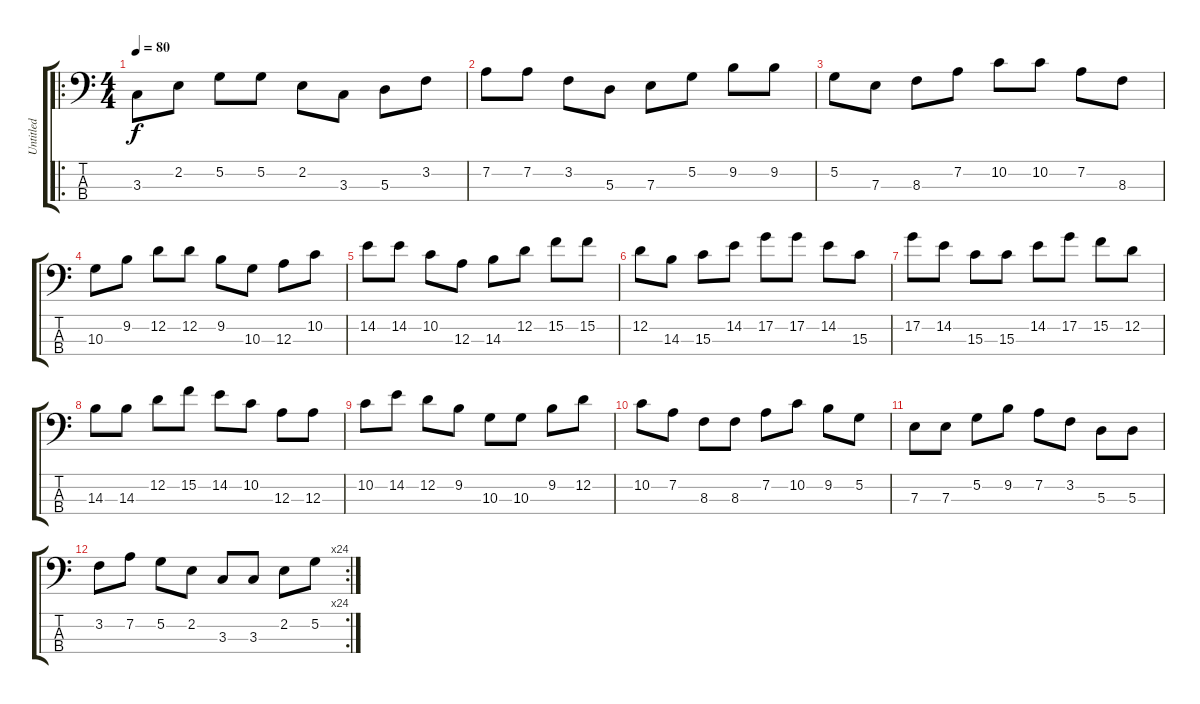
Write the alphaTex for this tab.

\track ("Untitled" "Untitled") {instrument electricbassfinger}
\staff {score tabs}
\tuning (G2 D2 A1 E1) {hide}
\ro
\ts (4 4)
\tempo 80
\clef f4
\ks c
3.3.8{dy f instrument electricbassfinger} 2.2.8 5.2.8 5.2.8 2.2.8 3.3.8 5.3.8 3.2.8 |
7.2.8 7.2.8 3.2.8 5.3.8 7.3.8 5.2.8 9.2.8 9.2.8 |
5.2.8 7.3.8 8.3.8 7.2.8 10.2.8 10.2.8 7.2.8 8.3.8 |
10.3.8 9.2.8 12.2.8 12.2.8 9.2.8 10.3.8 12.3.8 10.2.8 |
14.2.8 14.2.8 10.2.8 12.3.8 14.3.8 12.2.8 15.2.8 15.2.8 |
12.2.8 14.3.8 15.3.8 14.2.8 17.2.8 17.2.8 14.2.8 15.3.8 |
17.2.8 14.2.8 15.3.8 15.3.8 14.2.8 17.2.8 15.2.8 12.2.8 |
14.3.8 14.3.8 12.2.8 15.2.8 14.2.8 10.2.8 12.3.8 12.3.8 |
10.2.8 14.2.8 12.2.8 9.2.8 10.3.8 10.3.8 9.2.8 12.2.8 |
10.2.8 7.2.8 8.3.8 8.3.8 7.2.8 10.2.8 9.2.8 5.2.8 |
7.3.8 7.3.8 5.2.8 9.2.8 7.2.8 3.2.8 5.3.8 5.3.8 |
\rc 24
3.2.8 7.2.8 5.2.8 2.2.8 3.3.8 3.3.8 2.2.8 5.2.8
